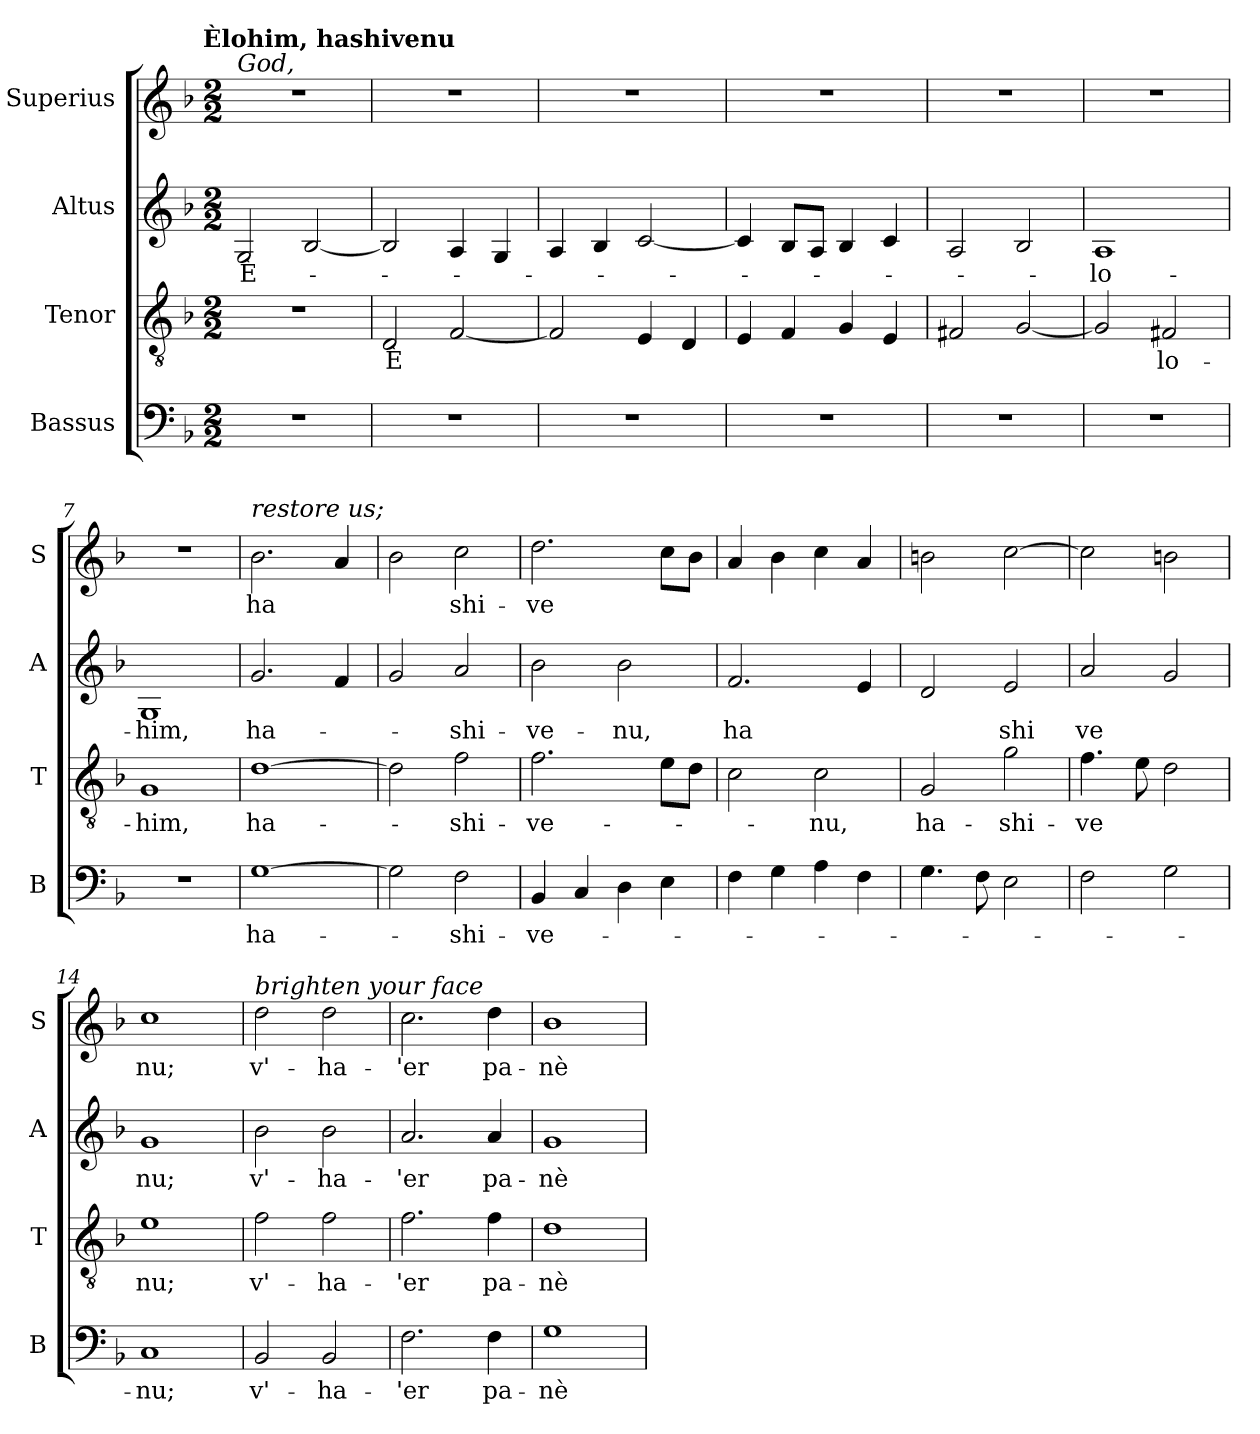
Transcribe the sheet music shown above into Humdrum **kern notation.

**kern	**text	**kern	**text	**kern	**text	**kern	**text
*part4	*part4	*part3	*part3	*part2	*part2	*part1	*part1
*staff4	*staff4	*staff3	*staff3	*staff2	*staff2	*staff1	*staff1
*I"Bassus	*	*I"Tenor	*	*I"Altus	*	*I"Superius	*
*I'B	*	*I'T	*	*I'A	*	*I'S	*
*clefF4	*	*clefGv2	*	*clefG2	*	*clefG2	*
*k[b-]	*	*k[b-]	*	*k[b-]	*	*k[b-]	*
!!LO:TX:omd:t=Èlohim, hashivenu
*M2/2	*	*M2/2	*	*M2/2	*	*M2/2	*
=1	=1	=1	=1	=1	=1	=1	=1
!	!	!	!	!	!	!LO:TX:a:i:t=God,	!
1r	.	1r	.	2G	È-	1r	.
.	.	.	.	[2B-	.	.	.
=2	=2	=2	=2	=2	=2	=2	=2
1r	.	2D	È	2B-]	.	1r	.
.	.	[2F	.	4A	.	.	.
.	.	.	.	4G	.	.	.
=3	=3	=3	=3	=3	=3	=3	=3
1r	.	2F]	.	4A	.	1r	.
.	.	.	.	4B-	.	.	.
.	.	4E	.	[2c	.	.	.
.	.	4D	.	.	.	.	.
=4	=4	=4	=4	=4	=4	=4	=4
1r	.	4E	.	4c]	.	1r	.
.	.	4F	.	8B-L	.	.	.
.	.	.	.	8AJ	.	.	.
.	.	4G	.	4B-	.	.	.
.	.	4E	.	4c	.	.	.
=5	=5	=5	=5	=5	=5	=5	=5
1r	.	2F#X	.	2A	.	1r	.
.	.	[2G	.	2B-	.	.	.
=6	=6	=6	=6	=6	=6	=6	=6
1r	.	2G]	.	1A	-lo-	1r	.
.	.	2F#X	lo-	.	.	.	.
=7	=7	=7	=7	=7	=7	=7	=7
1r	.	1G	-him,	1G	-him,	1r	.
=8	=8	=8	=8	=8	=8	=8	=8
!	!	!	!	!	!	!LO:TX:a:i:t=restore us;	!
[1G	ha-	[1d	ha-	2.g	ha-	2.b-	ha
.	.	.	.	4f	.	4a	.
=9	=9	=9	=9	=9	=9	=9	=9
2G]	.	2d]	.	2g	.	2b-	.
2F	-shi-	2f	-shi-	2a	-shi-	2cc	shi-
=10	=10	=10	=10	=10	=10	=10	=10
4BB-	-ve-	2.f	-ve-	2b-	-ve-	2.dd	-ve
4C	.	.	.	.	.	.	.
4D	.	.	.	2b-	-nu,	.	.
4E	.	8eL	.	.	.	8ccL	.
.	.	8dJ	.	.	.	8b-J	.
=11	=11	=11	=11	=11	=11	=11	=11
4F	.	2c	.	2.f	ha	4a	.
4G	.	.	.	.	.	4b-	.
4A	.	2c	-nu,	.	.	4cc	.
4F	.	.	.	4e	.	4a	.
=12	=12	=12	=12	=12	=12	=12	=12
4.G	.	2G	ha-	2d	.	2bn	.
8F	.	.	.	.	.	.	.
2E	.	2g	-shi-	2e	shi	[2cc	.
=13	=13	=13	=13	=13	=13	=13	=13
2F	.	4.f	-ve	2a	ve	2cc]	.
.	.	8e	.	.	.	.	.
2G	.	2d	.	2g	.	2bn	.
=14	=14	=14	=14	=14	=14	=14	=14
1C	-nu;	1e	nu;	1g	nu;	1cc	nu;
=15	=15	=15	=15	=15	=15	=15	=15
!	!	!	!	!	!	!LO:TX:a:i:t=brighten your face	!
2BB-	v'-	2f	v'-	2b-	v'-	2dd	v'-
2BB-	-ha-	2f	-ha-	2b-	-ha-	2dd	-ha-
=16	=16	=16	=16	=16	=16	=16	=16
2.F	-'er	2.f	-'er	2.a	-'er	2.cc	-'er
4F	pa-	4f	pa-	4a	pa-	4dd	pa-
=17	=17	=17	=17	=17	=17	=17	=17
1G	-nè-	1d	-nè-	1g	-nè-	1b-	-nè-
=	=	=	=	=	=	=	=
*-	*-	*-	*-	*-	*-	*-	*-
